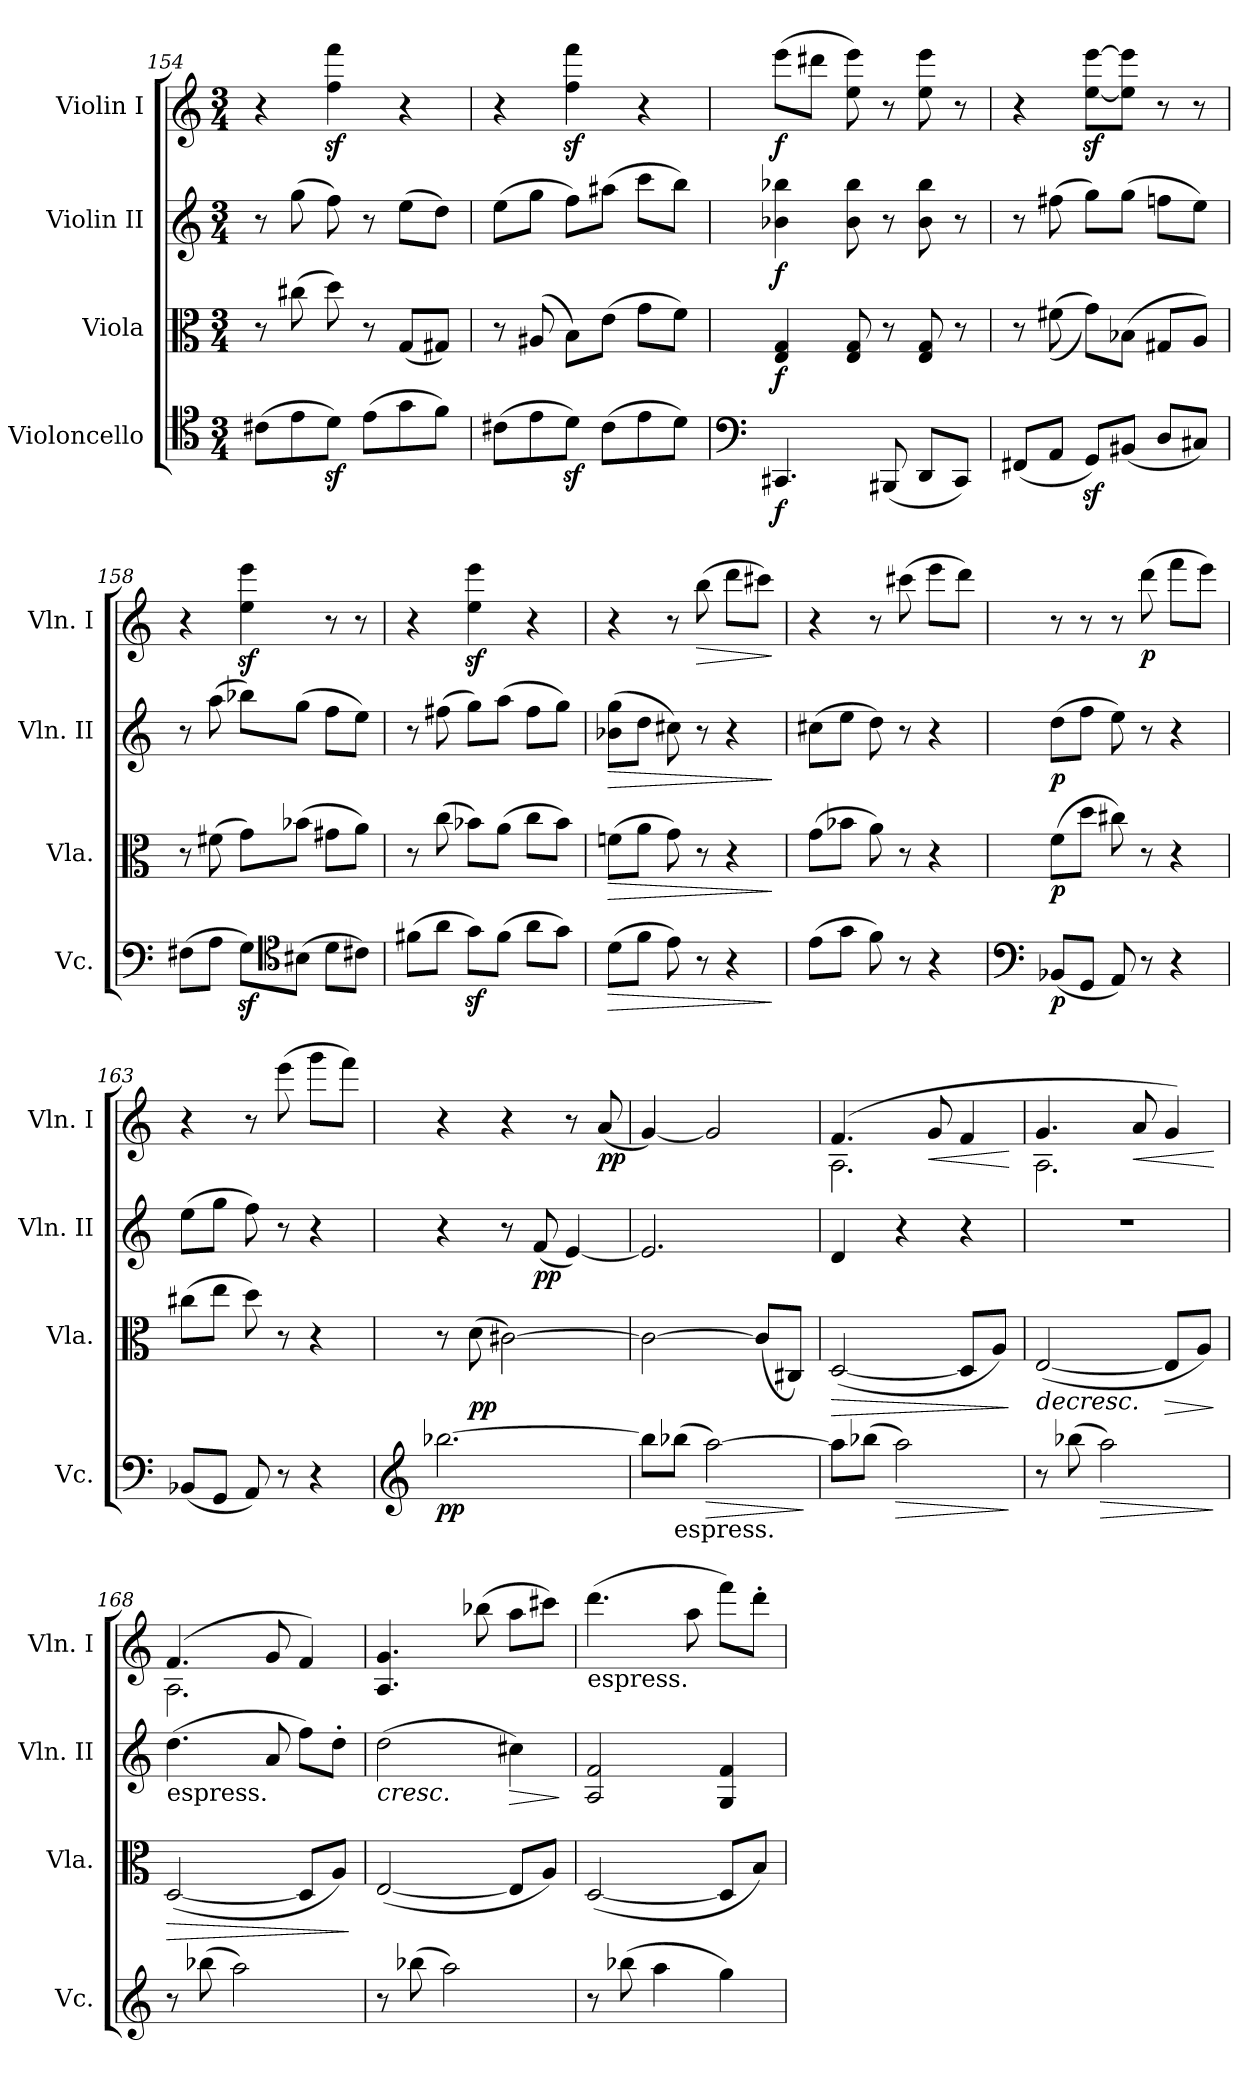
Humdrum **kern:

**kern	**dynam	**kern	**dynam	**kern	**dynam	**kern	**dynam
*part4	*part4	*part3	*part3	*part2	*part2	*part1	*part1
*staff4	*staff4	*staff3	*staff3	*staff2	*staff2	*staff1	*staff1
*I"Violoncello	*	*I"Viola	*	*I"Violin II	*	*I"Violin I	*
*I'Vc.	*	*I'Vla.	*	*I'Vln. II	*	*I'Vln. I	*
*clefC4	*	*clefC3	*	*clefG2	*	*clefG2	*
*k[]	*	*k[]	*	*k[]	*	*k[]	*
*M3/4	*	*M3/4	*	*M3/4	*	*M3/4	*
=154	=154	=154	=154	=154	=154	=154	=154
(8c#X\L	.	8r	.	8r	.	4r	.
8e\	.	(8cc#X\	.	(8gg\	.	.	.
8dz<\J)	.	8dd\)	.	8ff\)	.	4ff\z< 4fff\z<	.
(8e\L	.	8r	.	8r	.	.	.
8g\	.	(8G/L	.	(8ee\L	.	4r	.
8f\J)	.	8G#X/J)	.	8dd\J)	.	.	.
=155	=155	=155	=155	=155	=155	=155	=155
(8c#X\L	.	8r	.	(8ee\L	.	4r	.
8e\	.	(8A#X/	.	8gg\J	.	.	.
8dz<\J)	.	8B\L)	.	8ff\L)	.	4ff\z< 4fff\z<	.
(8c#\L	.	(8e\J	.	(8aa#X\J	.	.	.
8e\	.	8g\L	.	8ccc\L	.	4r	.
8d\J)	.	8f\J)	.	8bb\J)	.	.	.
=156	=156	=156	=156	=156	=156	=156	=156
*clefF4	*	*	*	*	*	*	*
!	!LO:DY:b	!	!LO:DY:b	!	!LO:DY:b	!	!LO:DY:b
4.CC#X/	f	4E/ 4G/	f	4b-X\ 4bb-X\	f	(8eee\L	f
.	.	.	.	.	.	8ddd#X\J	.
.	.	8E/ 8G/	.	8b-\ 8bb-\	.	8ee\ 8eee\)	.
(8BBB#X/	.	8r	.	8r	.	8r	.
8DD/L	.	8E/ 8G/	.	8b-\ 8bb-\	.	8ee\ 8eee\	.
8CC#/J)	.	8r	.	8r	.	8r	.
!!LO:PB:g=z
=157	=157	=157	=157	=157	=157	=157	=157
(8FF#X/L	.	8r	.	8r	.	4r	.
8AA/J	.	((8f#X\	.	(8ff#X\	.	.	.
8GGz</L)	.	8g\L))	.	8gg\L)	.	[8ee\z< [8eee\z<L	.
(8BB#X/J	.	(8B-X\J	.	(8gg\J	.	8ee\] 8eee\]J	.
8D/L	.	8G#X/L	.	8ffn\L	.	8r	.
8C#X/J)	.	8A/J)	.	8ee\J)	.	8r	.
=158	=158	=158	=158	=158	=158	=158	=158
(8F#X\L	.	8r	.	8r	.	4r	.
8A\J	.	(8f#X\	.	(8aa\	.	.	.
8Gz<\L)	.	8g\L)	.	8bb-X\L)	.	4ee\z< 4eee\z<	.
*clefC4	*	*	*	*	*	*	*
(8B#X\J	.	(8b-X\J	.	(8gg\J	.	.	.
8d\L	.	8g#X\L	.	8ff\L	.	8r	.
8c#X\J)	.	8a\J)	.	8ee\J)	.	8r	.
=159	=159	=159	=159	=159	=159	=159	=159
(8f#X\L	.	8r	.	8r	.	4r	.
8a\J	.	(8cc\	.	(8ff#X\	.	.	.
8gz<\L)	.	8b-X\L)	.	8gg\L)	.	4ee\z< 4eee\z<	.
(8f#\J	.	(8a\J	.	(8aa\J	.	.	.
8a\L	.	8cc\L	.	8ff#\L	.	4r	.
8g\J)	.	8b-\J)	.	8gg\J)	.	.	.
=160	=160	=160	=160	=160	=160	=160	=160
!	!LO:HP:b	!	!LO:HP:b	!	!LO:HP:b	!	!
(8d\L	>	(8fn\L	>	(8b-X\ 8gg\L	>	4r	.
8f\J	.	8a\J	.	8dd\J	.	.	.
8e\)	.	8g\)	.	8cc#X\)	.	8r	.
!	!	!	!	!	!	!	!LO:HP:b
8r	.	8r	.	8r	.	(8bb\	>
4r	.	4r	.	4r	.	8ddd\L	.
.	.	.	.	.	.	8ccc#X\J)	.
.	]	.	]	.	]	.	]
!!LO:LB:g=z
=161	=161	=161	=161	=161	=161	=161	=161
(8e\L	.	(8g\L	.	(8cc#X\L	.	4r	.
8g\J	.	8b-X\J	.	8ee\J	.	.	.
8f\)	.	8a\)	.	8dd\)	.	8r	.
8r	.	8r	.	8r	.	(8ccc#X\	.
4r	.	4r	.	4r	.	8eee\L	.
.	.	.	.	.	.	8ddd\J)	.
=162	=162	=162	=162	=162	=162	=162	=162
*clefF4	*	*	*	*	*	*	*
!	!LO:DY:b	!	!LO:DY:b	!	!LO:DY:b	!	!
(8BB-X/L	p	(8f\L	p	(8dd\L	p	8r	.
8GG/J	.	8dd\J	.	8ff\J	.	8r	.
8AA/)	.	8cc#X\)	.	8ee\)	.	8r	.
!	!	!	!	!	!	!	!LO:DY:b
8r	.	8r	.	8r	.	(8ddd\	p
4r	.	4r	.	4r	.	8fff\L	.
.	.	.	.	.	.	8eee\J)	.
=163	=163	=163	=163	=163	=163	=163	=163
!	!LO:DY:b	!	!LO:DY:b	!	!LO:DY:b	!	!
(8BB-X/L	other-dynamics	(8cc#X\L	other-dynamics	(8ee\L	other-dynamics	4r	.
8GG/J	.	8ee\J	.	8gg\J	.	.	.
8AA/)	.	8dd\)	.	8ff\)	.	8r	.
!	!	!	!	!	!	!	!LO:DY:b
8r	.	8r	.	8r	.	(8eee\	other-dynamics
4r	.	4r	.	4r	.	8ggg\L	.
.	.	.	.	.	.	8fff\J)	.
=164	=164	=164	=164	=164	=164	=164	=164
*clefG2	*	*	*	*	*	*	*
!	!LO:DY:b	!	!	!	!	!	!
[2.bb-X\	pp	8r	.	4r	.	4r	.
!	!	!	!LO:DY:b	!	!	!	!
.	.	(8d\	pp	.	.	.	.
.	.	[2c#X\)	.	8r	.	4r	.
!	!	!	!	!	!LO:DY:b	!	!
.	.	.	.	(8f/	pp	.	.
.	.	.	.	[4e/)	.	8r	.
!	!	!	!	!	!	!	!LO:DY:b
.	.	.	.	.	.	(8a/	pp
=165	=165	=165	=165	=165	=165	=165	=165
8bb-\L]	.	2c#\_	.	2.e/]	.	[4g/)	.
!LO:TX:b:t=espress.	!	!	!	!	!	!	!
(8bb-X\J	.	.	.	.	.	.	.
!	!LO:HP:b	!	!	!	!	!	!
[2aa\)	>	.	.	.	.	2g/]	.
.	.	(8c#/L]	.	.	.	.	.
.	.	8C#X/J)	.	.	.	.	.
.	]	.	.	.	.	.	.
!!LO:LB:g=z
=166	=166	=166	=166	=166	=166	=166	=166
!	!	!	!LO:HP:b	!	!	!	!
*	*	*	*	*	*	*^	*
8aa\L]	.	(>[2D/	>	4d/	.	(4.f/	2.A\	.
(8bb-X\J	.	.	.	.	.	.	.	.
!	!LO:HP:b	!	!	!	!	!	!	!
2aa\)	>	.	.	4r	.	.	.	.
!	!	!	!	!	!	!	!	!LO:HP:b
.	.	.	.	.	.	8g/	.	<
.	.	8D/L]	.	4r	.	4f/	.	.
.	.	8A/J)	.	.	.	.	.	.
*	*	*	*	*	*	*v	*v	*
.	]	.	]	.	.	.	[
=167	=167	=167	=167	=167	=167	=167	=167
!	!	!	!LO:HP:b	!	!	!	!
*	*	*	*	*	*	*^	*
8r	.	(>[2E/	>	2.r	.	4.g/	2.A\	.
(8bb-X\	.	.	.	.	.	.	.	.
!	!LO:HP:b	!	!	!	!	!	!	!
2aa\)	>	.	.	.	.	.	.	.
!	!	!	!	!	!	!	!	!LO:HP:b
.	.	.	.	.	.	8a/	.	<
!	!	!	!LO:HP:b	!	!	!	!	!
.	.	8E/L]	>	.	.	4g/)	.	.
.	.	8A/J)	.	.	.	.	.	.
*	*	*	*	*	*	*v	*v	*
.	]	.	] ]	.	.	.	[
=168	=168	=168	=168	=168	=168	=168	=168
!	!	!	!	!LO:TX:b:t=espress.	!	!	!
!	!	!	!LO:HP:b	!	!	!	!
*	*	*	*	*	*	*^	*
8r	.	(>[2D/	>	(4.dd\	.	(4.f/	2.A\	.
(8bb-X\	.	.	.	.	.	.	.	.
2aa\)	.	.	.	.	.	.	.	.
.	.	.	.	8a/	.	8g/	.	.
.	.	8D/L]	.	8ff\L)	.	4f/)	.	.
.	.	8A/J)	.	8dd'\J	.	.	.	.
*	*	*	*	*	*	*v	*v	*
.	.	.	]	.	.	.	.
=169	=169	=169	=169	=169	=169	=169	=169
!	!	!	!	!	!LO:HP:b	!	!
8r	.	(>[2E/	.	(2dd\	<	4.A/ 4.g/	.
(8bb-X\	.	.	.	.	.	.	.
2aa\)	.	.	.	.	.	.	.
.	.	.	.	.	.	(8bb-X\	.
!	!	!	!	!	!LO:HP:b	!	!
.	.	8E/L]	.	4cc#X\)	>	8aa\L	.
.	.	8A/J)	.	.	.	8ccc#X\J)	.
.	.	.	.	.	[ ]	.	.
=170	=170	=170	=170	=170	=170	=170	=170
!	!	!	!	!	!	!LO:TX:b:t=espress.	!
8r	.	(>[2D/	.	2A/ 2f/	.	(4.ddd\	.
(8bb-X\	.	.	.	.	.	.	.
4aa\	.	.	.	.	.	.	.
.	.	.	.	.	.	8aa\	.
4gg\)	.	8D/L]	.	4G/ 4f/	.	8fff\L)	.
.	.	8B/J)	.	.	.	8ddd'\J	.
=	=	=	=	=	=	=	=
*-	*-	*-	*-	*-	*-	*-	*-
